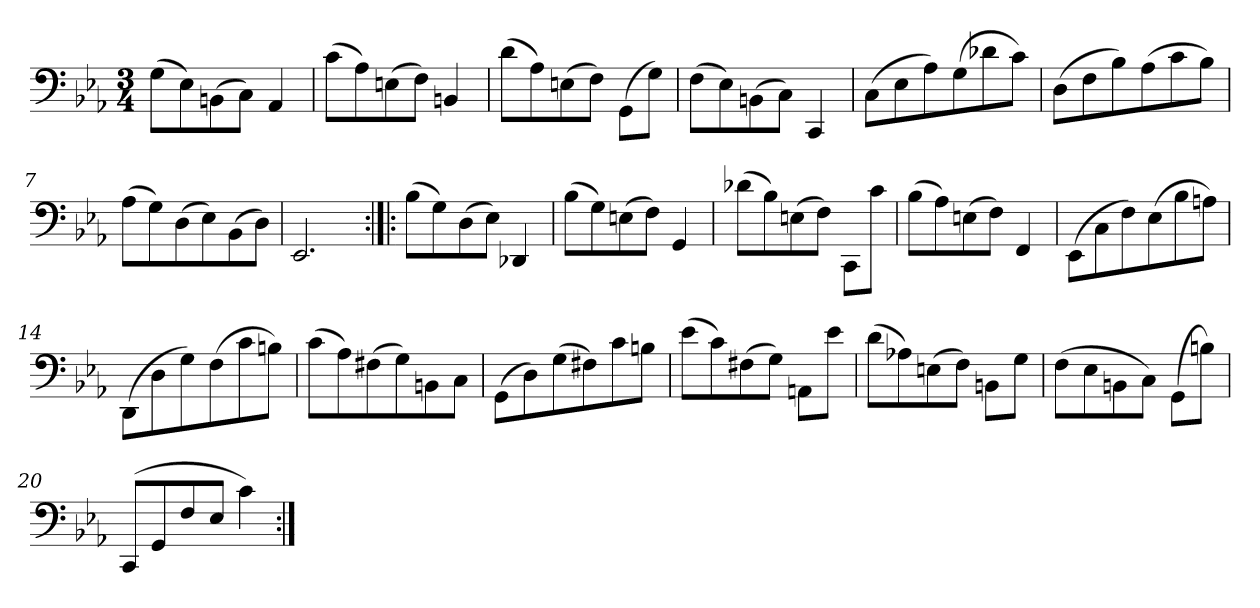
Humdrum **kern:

**kern
*part1
*staff1
*clefF4
*k[b-e-a-]
*M3/4
=1
(8G\L
8E-\)
(8BBn\
8C\J)
4AA-/
=2
(8c\L
8A-\)
(8En\
8F\J)
4BBn/
=3
(8d\L
8A-\)
(8En\
8F\J)
(8GG\L
8G\J)
=4
(8F\L
8E-\)
(8BBn\
8C\J)
4CC/
=5
(8C\L
8E-\
8A-\)
(8G\
8d-X\
8c\J)
=6
(8D\L
8F\
8B-\)
(8A-\
8c\
8B-\J)
=7
(8A-\L
8G\)
(8D\
8E-\)
(8BB-\
8D\J)
=8
2.EE-/
=9:|!|:
(8B-\L
8G\)
(8D\
8E-\J)
4DD-X/
=10
(8B-\L
8G\)
(8En\
8F\J)
4GG/
=11
(8d-X\L
8B-\)
(8En\
8F\J)
8CC\L
8c\J
=12
(8B-\L
8A-\)
(8En\
8F\J)
4FF/
=13
(8EE-\L
8C\
8F\)
(8E-\
8B-\
8An\J)
=14
(8DD\L
8D\
8G\)
(8F\
8c\
8Bn\J)
=15
(8c\L
8A-\)
(8F#X\
8G\)
8BBn\
8C\J
=16
(8GG\L
8D\)
(8G\
8F#X\)
8c\
8Bn\J
=17
(8e-\L
8c\)
(8F#X\
8G\J)
8AAn\L
8e-\J
=18
(8d\L
8A-X\)
(8En\
8F\J)
8BBn\L
8G\J
=19
(8F\L
8E-\
8BBn\
8C\J)
(8GG\L
8Bn\J)
=20
(8CC/L
8GG/
8F/
8E-/J
4c\)
=:|!
*-
